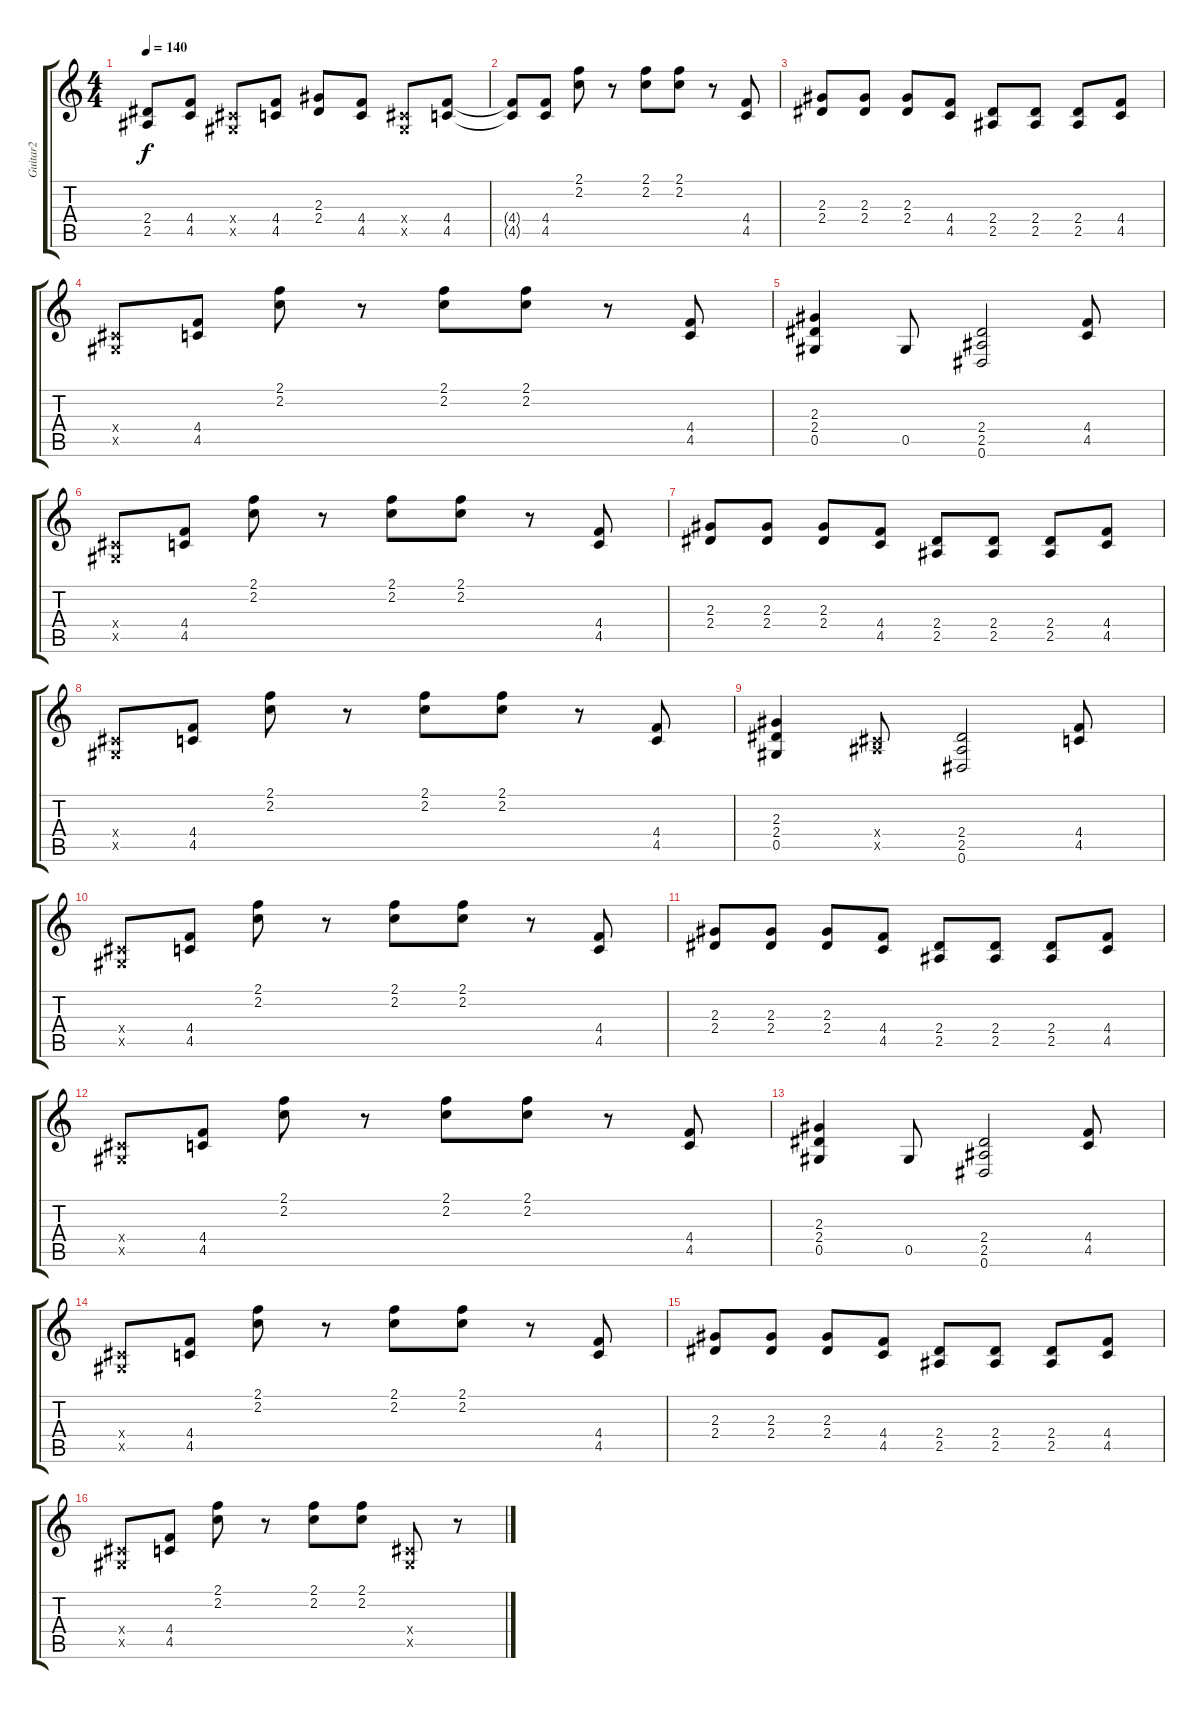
\track ("Guitar2" "Guitar2") {instrument overdrivenguitar}
\staff {score tabs}
\tuning (Eb4 Bb3 Gb3 Db3 Ab2 Eb2) {hide}
\ts (4 4)
\tempo 140
\clef g2
\ks c
(2.4 2.5).8{dy f} (4.4 4.5).8 (0.4{x} 0.5{x}).8 (4.4 4.5).8 (2.3 2.4).8 (4.4 4.5).8 (0.4{x} 0.5{x}).8 (4.4 4.5).8 |
(4.4{t} 4.5{t}).8 (4.4 4.5).8 (2.1 2.2).8 r.8 (2.1 2.2).8 (2.1 2.2).8 r.8 (4.4 4.5).8 |
(2.3 2.4).8 (2.3 2.4).8 (2.3 2.4).8 (4.4 4.5).8 (2.4 2.5).8 (2.4 2.5).8 (2.4 2.5).8 (4.4 4.5).8 |
(0.4{x} 0.5{x}).8 (4.4 4.5).8 (2.1 2.2).8 r.8 (2.1 2.2).8 (2.1 2.2).8 r.8 (4.4 4.5).8 |
(2.3 2.4 0.5).4 0.5.8 (2.4 2.5 0.6).2 (4.4 4.5).8 |
(0.4{x} 0.5{x}).8 (4.4 4.5).8 (2.1 2.2).8 r.8 (2.1 2.2).8 (2.1 2.2).8 r.8 (4.4 4.5).8 |
(2.3 2.4).8 (2.3 2.4).8 (2.3 2.4).8 (4.4 4.5).8 (2.4 2.5).8 (2.4 2.5).8 (2.4 2.5).8 (4.4 4.5).8 |
(0.4{x} 0.5{x}).8 (4.4 4.5).8 (2.1 2.2).8 r.8 (2.1 2.2).8 (2.1 2.2).8 r.8 (4.4 4.5).8 |
(2.3 2.4 0.5).4 (0.4{x} 2.5{x}).8 (2.4 2.5 0.6).2 (4.4 4.5).8 |
(0.4{x} 0.5{x}).8 (4.4 4.5).8 (2.1 2.2).8 r.8 (2.1 2.2).8 (2.1 2.2).8 r.8 (4.4 4.5).8 |
(2.3 2.4).8 (2.3 2.4).8 (2.3 2.4).8 (4.4 4.5).8 (2.4 2.5).8 (2.4 2.5).8 (2.4 2.5).8 (4.4 4.5).8 |
(0.4{x} 0.5{x}).8 (4.4 4.5).8 (2.1 2.2).8 r.8 (2.1 2.2).8 (2.1 2.2).8 r.8 (4.4 4.5).8 |
(2.3 2.4 0.5).4 0.5.8 (2.4 2.5 0.6).2 (4.4 4.5).8 |
(0.4{x} 0.5{x}).8 (4.4 4.5).8 (2.1 2.2).8 r.8 (2.1 2.2).8 (2.1 2.2).8 r.8 (4.4 4.5).8 |
(2.3 2.4).8 (2.3 2.4).8 (2.3 2.4).8 (4.4 4.5).8 (2.4 2.5).8 (2.4 2.5).8 (2.4 2.5).8 (4.4 4.5).8 |
(0.4{x} 0.5{x}).8 (4.4 4.5).8 (2.1 2.2).8 r.8 (2.1 2.2).8 (2.1 2.2).8 (0.4{x} 0.5{x}).8 r.8
